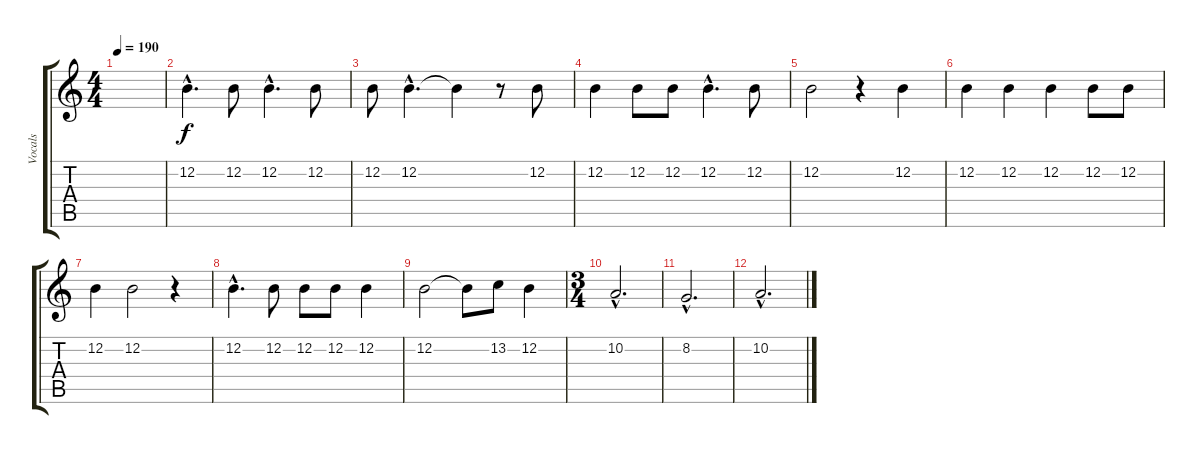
\track ("Vocals" "Vocals") {instrument tenorsax}
\staff {score tabs}
\tuning (E4 B3 G3 D3 A2 E2) {hide}
\ts (4 4)
\tempo 190
\clef g2
\ks c
|
12.2{hac}.4{d} 12.2.8 12.2{hac}.4{d} 12.2.8 |
12.2.8 12.2{hac}.4{d} 12.2{t}.4 r.8 12.2.8 |
12.2.4 12.2.8 12.2.8 12.2{hac}.4{d} 12.2.8 |
12.2.2 r.4 12.2.4 |
12.2.4 12.2.4 12.2.4 12.2.8 12.2.8 |
12.2.4 12.2.2 r.4 |
12.2{hac}.4{d} 12.2.8 12.2.8 12.2.8 12.2.4 |
12.2.2 12.2{t}.8 13.2.8 12.2.4 |
\ts (3 4)
10.2{hac}.2{d} |
8.2{hac}.2{d} |
10.2{hac}.2{d}
